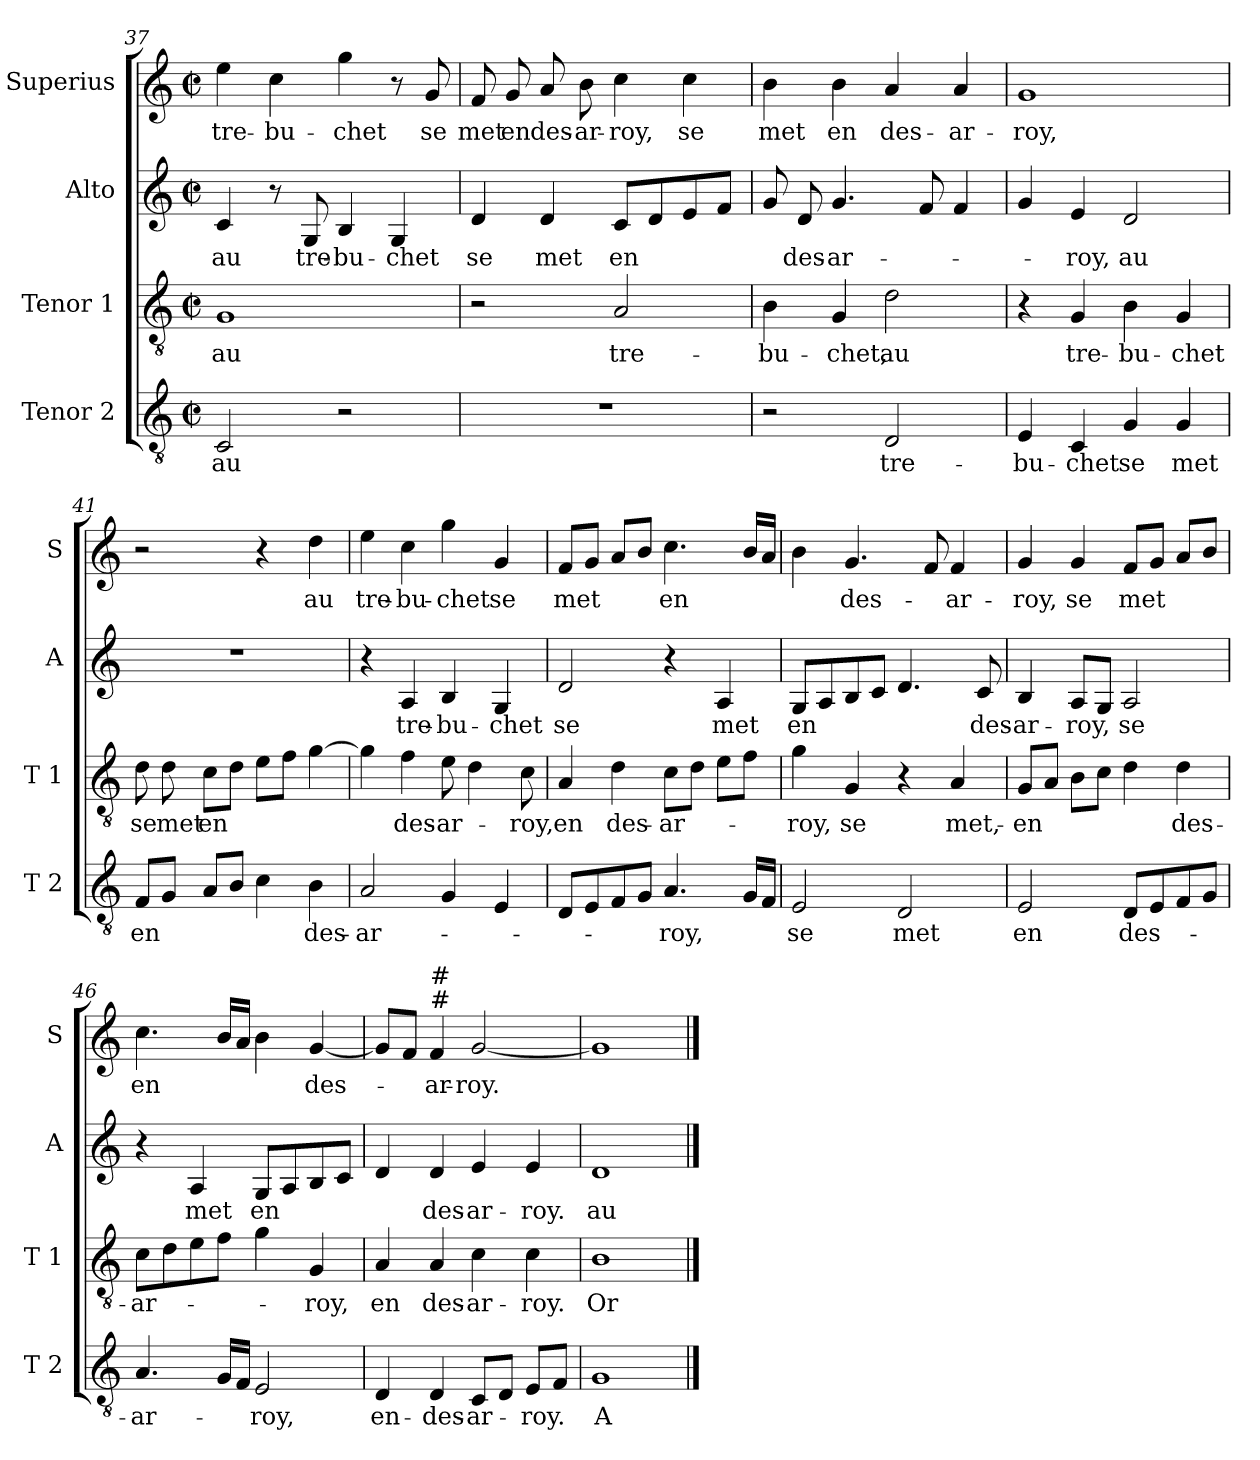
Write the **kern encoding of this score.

**kern	**text	**kern	**text	**kern	**text	**kern	**text
*part4	*part4	*part3	*part3	*part2	*part2	*part1	*part1
*staff4	*staff4	*staff3	*staff3	*staff2	*staff2	*staff1	*staff1
*I"Tenor 2	*	*I"Tenor 1	*	*I"Alto	*	*I"Superius	*
*I'T 2	*	*I'T 1	*	*I'A	*	*I'S	*
*clefGv2	*	*clefGv2	*	*clefG2	*	*clefG2	*
*k[]	*	*k[]	*	*k[]	*	*k[]	*
*C:	*	*C:	*	*C:	*	*C:	*
*M2/2	*	*M2/2	*	*M2/2	*	*M2/2	*
*met(c|)	*	*met(c|)	*	*met(c|)	*	*met(c|)	*
=37	=37	=37	=37	=37	=37	=37	=37
2C/	au	1G	au	4c/	au	4ee\	tre-
.	.	.	.	8r	.	4cc\	-bu-
.	.	.	.	8G/	tre-	.	.
2r	.	.	.	4B/	-bu-	4gg\	-chet
.	.	.	.	4G/	-chet	8r	.
.	.	.	.	.	.	8g/	se
=38	=38	=38	=38	=38	=38	=38	=38
1r	.	2r	.	4d/	se	8f/	met
.	.	.	.	.	.	8g/	en
.	.	.	.	4d/	met	8a/	des-
.	.	.	.	.	.	8b\	-ar-
.	.	2A/	tre-	8c/L	en	4cc\	-roy,
.	.	.	.	8d/	.	.	.
.	.	.	.	8e/	.	4cc\	se
.	.	.	.	8f/J	.	.	.
!!LO:LB:g=z
=39	=39	=39	=39	=39	=39	=39	=39
2r	.	4B\	-bu-	8g/	.	4b\	met
.	.	.	.	8d/	des-	.	.
.	.	4G/	-chet,	4.g/	-ar-	4b\	en
2D/	tre-	2d\	au	.	.	4a/	des-
.	.	.	.	8f/	.	.	.
.	.	.	.	4f/	.	4a/	-ar-
=40	=40	=40	=40	=40	=40	=40	=40
4E/	-bu-	4r	.	4g/	.	1g	-roy,
4C/	-chet	4G/	tre-	4e/	-roy,	.	.
4G/	se	4B\	-bu-	2d/	au	.	.
4G/	met	4G/	-chet	.	.	.	.
=41	=41	=41	=41	=41	=41	=41	=41
8F/L	en	8d\	se	1r	.	2r	.
8G/J	.	8d\	met	.	.	.	.
8A/L	.	8c\L	en	.	.	.	.
8B/J	.	8d\J	.	.	.	.	.
4c\	.	8e\L	.	.	.	4r	.
.	.	8f\J	.	.	.	.	.
4B\	des-	[4g\	.	.	.	4dd\	au
=42	=42	=42	=42	=42	=42	=42	=42
2A/	-ar-	4g\]	.	4r	.	4ee\	tre-
.	.	4f\	des-	4A/	tre-	4cc\	-bu-
4G/	.	8e\	-ar-	4B/	-bu-	4gg\	-chet
.	.	4d\	.	.	.	.	.
4E/	.	.	.	4G/	-chet	4g/	se
.	.	8c\	-roy,	.	.	.	.
=43	=43	=43	=43	=43	=43	=43	=43
8D/L	.	4A/	en	2d/	se	8f/L	met
8E/	.	.	.	.	.	8g/J	.
8F/	.	4d\	des-	.	.	8a/L	.
8G/J	.	.	.	.	.	8b/J	.
4.A/	-roy,	8c\L	-ar-	4r	.	4.cc\	en
.	.	8d\J	.	.	.	.	.
.	.	8e\L	.	4A/	met	.	.
16G/LL	.	8f\J	.	.	.	16b/LL	.
16F/JJ	.	.	.	.	.	16a/JJ	.
!!LO:LB:g=z
=44	=44	=44	=44	=44	=44	=44	=44
2E/	se	4g\	-roy,	8G/L	en	4b\	.
.	.	.	.	8A/	.	.	.
.	.	4G/	se	8B/	.	4.g/	des-
.	.	.	.	8c/J	.	.	.
2D/	met	4r	.	4.d/	.	.	.
.	.	.	.	.	.	8f/	.
.	.	4A/	met,-	.	.	4f/	-ar-
.	.	.	.	8c/	des-	.	.
=45	=45	=45	=45	=45	=45	=45	=45
2E/	en	8G/L	-en	4B/	-ar-	4g/	-roy,
.	.	8A/J	.	.	.	.	.
.	.	8B\L	.	8A/L	-roy,	4g/	se
.	.	8c\J	.	8G/J	.	.	.
8D/L	des-	4d\	.	2A/	se	8f/L	met
8E/	.	.	.	.	.	8g/J	.
8F/	.	4d\	des-	.	.	8a/L	.
8G/J	.	.	.	.	.	8b/J	.
=46	=46	=46	=46	=46	=46	=46	=46
4.A/	-ar-	8c\L	-ar-	4r	.	4.cc\	en
.	.	8d\	.	.	.	.	.
.	.	8e\	.	4A/	met	.	.
16G/LL	.	8f\J	.	.	.	16b/LL	.
16F/JJ	.	.	.	.	.	16a/JJ	.
2E/	-roy,	4g\	.	8G/L	en	4b\	.
.	.	.	.	8A/	.	.	.
.	.	4G/	-roy,	8B/	.	[4g/	des-
.	.	.	.	8c/J	.	.	.
=47	=47	=47	=47	=47	=47	=47	=47
4D/	en-	4A/	en	4d/	.	8g/L]	.
.	.	.	.	.	.	8f/J	.
!	!	!	!	!	!	!LO:TX:a:t=#	!
!	!	!	!	!	!	!LO:TX:a:t=#	!
4D/	-des-	4A/	des-	4d/	des-	4f/	-ar-
8C/L	-ar-	4c\	-ar-	4e/	-ar-	[2g/	-roy.
8D/J	.	.	.	.	.	.	.
8E/L	-roy.	4c\	-roy.	4e/	-roy.	.	.
8F/J	.	.	.	.	.	.	.
=48	=48	=48	=48	=48	=48	=48	=48
1G	A	1B	Or	1d	au	1g]	.
==	==	==	==	==	==	==	==
*-	*-	*-	*-	*-	*-	*-	*-
